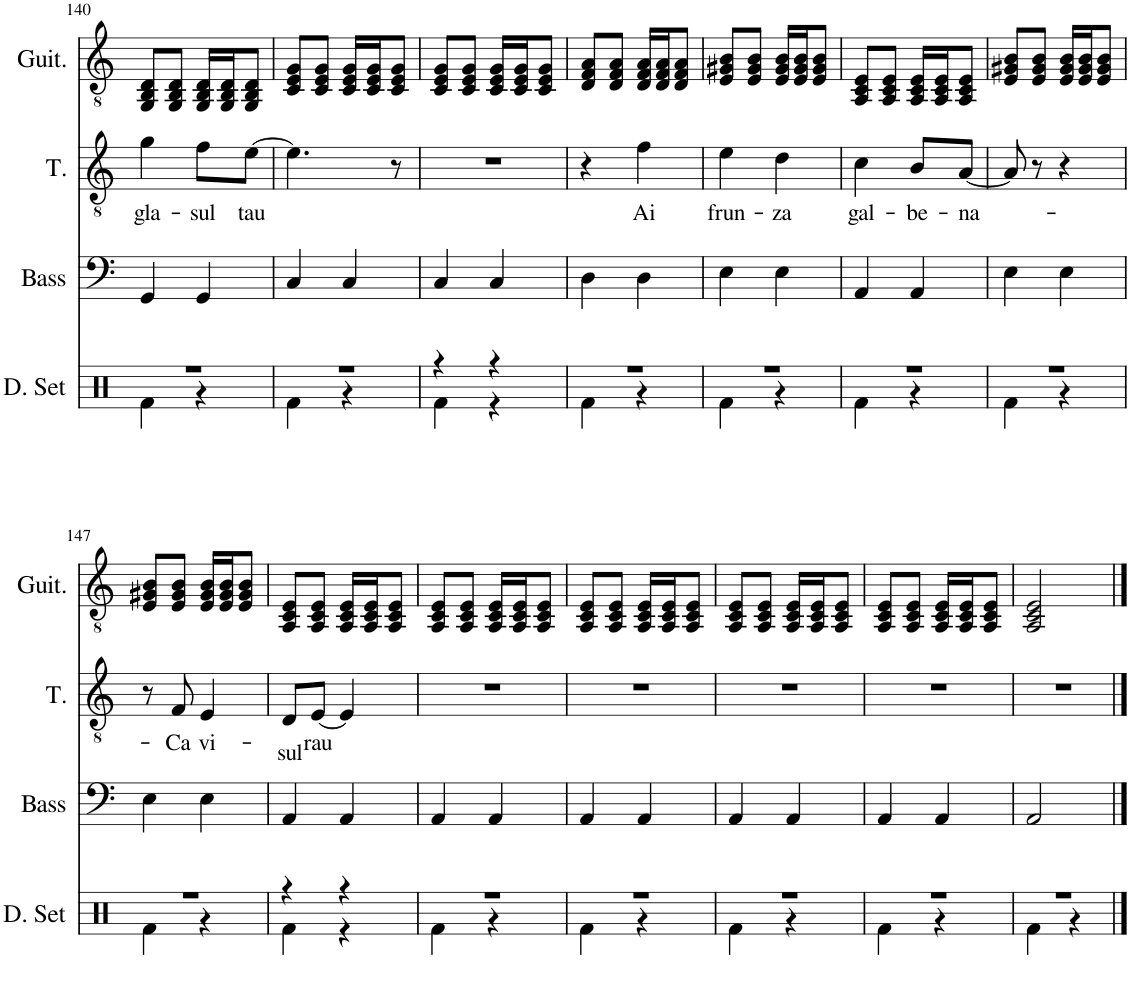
**kern	**kern	**kern	**text	**kern
*part4	*part3	*part2	*part2	*part1
*staff4	*staff3	*staff2	*staff2	*staff1
*I"Drumset	*I"Acoustic Bass	*I"Tenor	*	*I"Acoustic Guitar
*I'D. Set	*I'Bass	*I'T.	*	*I'Guit.
!!LO:PB:g=z
*clefX	*clefF4	*clefGv2	*	*clefGv2
*	*Trd7c12	*	*	*
*k[]	*k[]	*k[]	*	*k[]
*M2/4	*M2/4	*M2/4	*	*M2/4
=140	=140	=140	=140	=140
*^	*	*	*	*
!	!	!	!	!LO:LY:b	!
2r	4Rf\	4GG/	4g\	gla-	8GG/ 8BB/ 8D/L
.	.	.	.	.	8GG/ 8BB/ 8D/J
!	!	!	!	!LO:LY:b	!
.	4r	4GG/	8f\L	-sul	16GG/ 16BB/ 16D/LL
.	.	.	.	.	16GG/ 16BB/ 16D/J
!	!	!	!	!LO:LY:b	!
.	.	.	[8e\J	tau	8GG/ 8BB/ 8D/J
=141	=141	=141	=141	=141	=141
2r	4Rf\	4C/	4.e\]	.	8C/ 8E/ 8G/L
.	.	.	.	.	8C/ 8E/ 8G/J
.	4r	4C/	.	.	16C/ 16E/ 16G/LL
.	.	.	.	.	16C/ 16E/ 16G/J
.	.	.	8r	.	8C/ 8E/ 8G/J
=142	=142	=142	=142	=142	=142
4r	4Rf\	4C/	2r	.	8C/ 8E/ 8G/L
.	.	.	.	.	8C/ 8E/ 8G/J
4r	4r	4C/	.	.	16C/ 16E/ 16G/LL
.	.	.	.	.	16C/ 16E/ 16G/J
.	.	.	.	.	8C/ 8E/ 8G/J
=143	=143	=143	=143	=143	=143
2r	4Rf\	4D\	4r	.	8D/ 8F/ 8A/L
.	.	.	.	.	8D/ 8F/ 8A/J
!	!	!	!	!LO:LY:b	!
.	4r	4D\	4f\	Ai	16D/ 16F/ 16A/LL
.	.	.	.	.	16D/ 16F/ 16A/J
.	.	.	.	.	8D/ 8F/ 8A/J
=144	=144	=144	=144	=144	=144
!	!	!	!	!LO:LY:b	!
2r	4Rf\	4E\	4e\	frun-	8E/ 8G#X/ 8B/L
.	.	.	.	.	8E/ 8G#/ 8B/J
!	!	!	!	!LO:LY:b	!
.	4r	4E\	4d\	-za	16E/ 16G#/ 16B/LL
.	.	.	.	.	16E/ 16G#/ 16B/J
.	.	.	.	.	8E/ 8G#/ 8B/J
=145	=145	=145	=145	=145	=145
!	!	!	!	!LO:LY:b	!
2r	4Rf\	4AA/	4c\	gal-	8AA/ 8C/ 8E/L
.	.	.	.	.	8AA/ 8C/ 8E/J
!	!	!	!	!LO:LY:b	!
.	4r	4AA/	8B/L	-be-	16AA/ 16C/ 16E/LL
.	.	.	.	.	16AA/ 16C/ 16E/J
!	!	!	!	!LO:LY:b	!
.	.	.	[8A/J	-na-	8AA/ 8C/ 8E/J
=146	=146	=146	=146	=146	=146
2r	4Rf\	4E\	8A/]	.	8E/ 8G#X/ 8B/L
.	.	.	8r	.	8E/ 8G#/ 8B/J
.	4r	4E\	4r	.	16E/ 16G#/ 16B/LL
.	.	.	.	.	16E/ 16G#/ 16B/J
.	.	.	.	.	8E/ 8G#/ 8B/J
!!LO:LB:g=z
=147	=147	=147	=147	=147	=147
2r	4Rf\	4E\	8r	.	8E/ 8G#X/ 8B/L
!	!	!	!	!LO:LY:b	!
.	.	.	8F/	Ca	8E/ 8G#/ 8B/J
!	!	!	!	!LO:LY:b	!
.	4r	4E\	4E/	vi-	16E/ 16G#/ 16B/LL
.	.	.	.	.	16E/ 16G#/ 16B/J
.	.	.	.	.	8E/ 8G#/ 8B/J
=148	=148	=148	=148	=148	=148
!	!	!	!	!LO:LY:b	!
4r	4Rf\	4AA/	8D/L	-sul	8AA/ 8C/ 8E/L
!	!	!	!	!LO:LY:b	!
.	.	.	[8E/J	rau	8AA/ 8C/ 8E/J
4r	4r	4AA/	4E/]	.	16AA/ 16C/ 16E/LL
.	.	.	.	.	16AA/ 16C/ 16E/J
.	.	.	.	.	8AA/ 8C/ 8E/J
=149	=149	=149	=149	=149	=149
2r	4Rf\	4AA/	2r	.	8AA/ 8C/ 8E/L
.	.	.	.	.	8AA/ 8C/ 8E/J
.	4r	4AA/	.	.	16AA/ 16C/ 16E/LL
.	.	.	.	.	16AA/ 16C/ 16E/J
.	.	.	.	.	8AA/ 8C/ 8E/J
=150	=150	=150	=150	=150	=150
2r	4Rf\	4AA/	2r	.	8AA/ 8C/ 8E/L
.	.	.	.	.	8AA/ 8C/ 8E/J
.	4r	4AA/	.	.	16AA/ 16C/ 16E/LL
.	.	.	.	.	16AA/ 16C/ 16E/J
.	.	.	.	.	8AA/ 8C/ 8E/J
=151	=151	=151	=151	=151	=151
2r	4Rf\	4AA/	2r	.	8AA/ 8C/ 8E/L
.	.	.	.	.	8AA/ 8C/ 8E/J
.	4r	4AA/	.	.	16AA/ 16C/ 16E/LL
.	.	.	.	.	16AA/ 16C/ 16E/J
.	.	.	.	.	8AA/ 8C/ 8E/J
=152	=152	=152	=152	=152	=152
2r	4Rf\	4AA/	2r	.	8AA/ 8C/ 8E/L
.	.	.	.	.	8AA/ 8C/ 8E/J
.	4r	4AA/	.	.	16AA/ 16C/ 16E/LL
.	.	.	.	.	16AA/ 16C/ 16E/J
.	.	.	.	.	8AA/ 8C/ 8E/J
=153	=153	=153	=153	=153	=153
2r	4Rf\	2AA/	2r	.	2AA/ 2C/ 2E/
.	4r	.	.	.	.
*v	*v	*	*	*	*
==	==	==	==	==
*-	*-	*-	*-	*-
